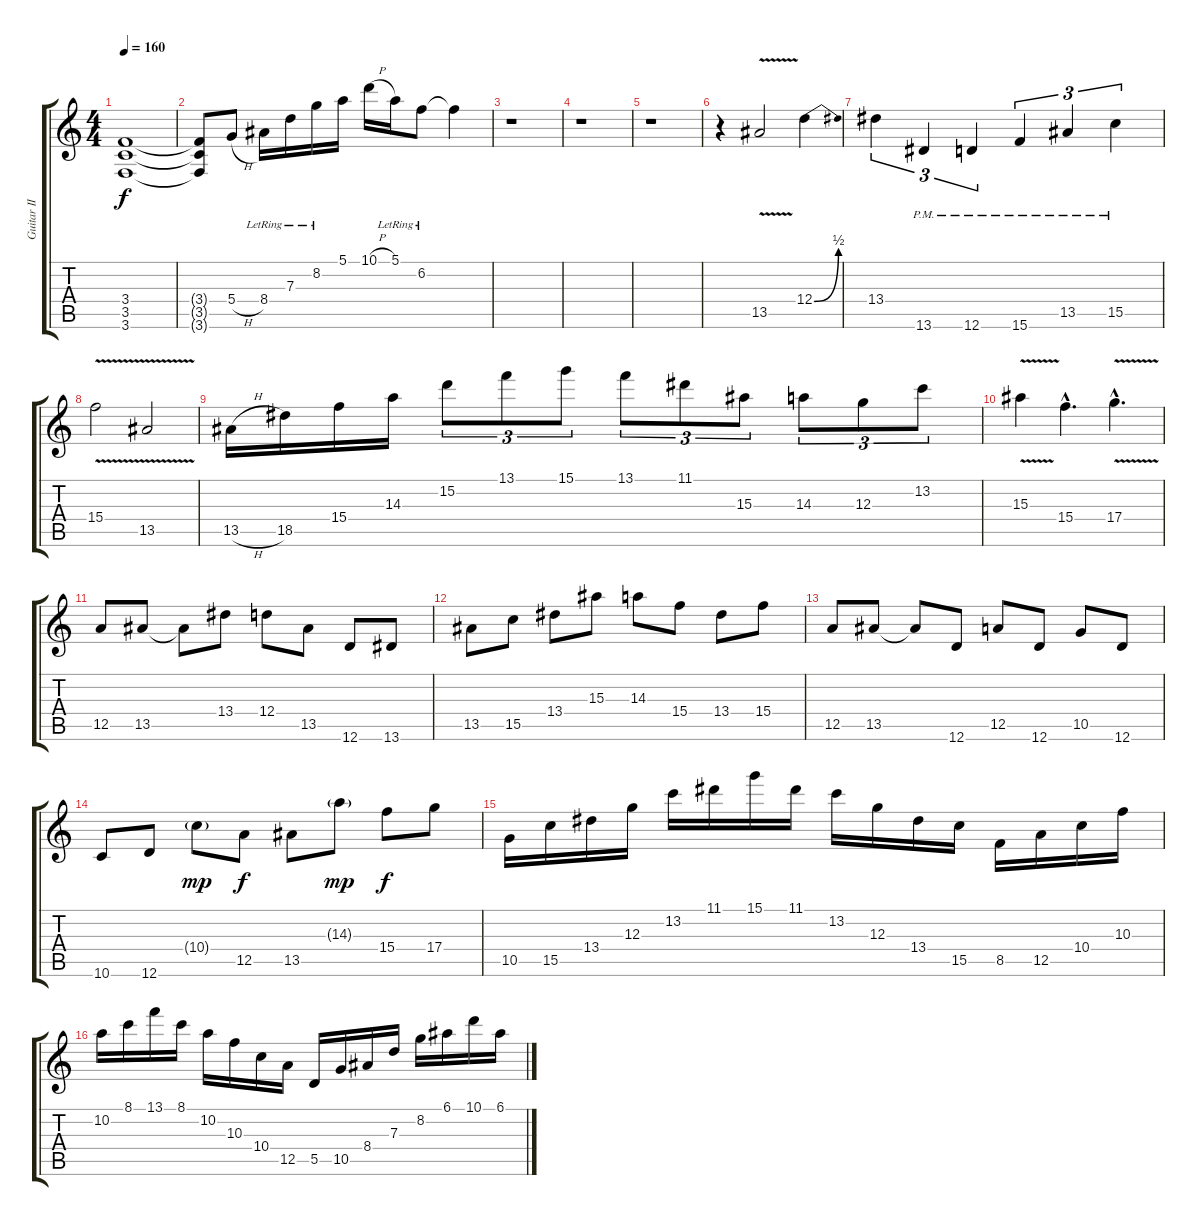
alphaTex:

\track ("Guitar II" "Guitar II") {instrument distortionguitar}
\staff {score tabs}
\tuning (E4 B3 G3 D3 A2 D2) {hide}
\ts (4 4)
\tempo 160
\clef g2
\ks c
(3.4 3.5 3.6).1{dy f} |
(3.4{t} 3.5{t} 3.6{t}).8 5.4{h}.8 8.4{lr}.16 7.3{lr}.16 8.2{lr}.16 5.1.16 10.1{h}.16 5.1{lr}.16 6.2{lr}.8 6.2{t}.4 |
\section ("" " ")
r.1{volume 12 instrument electricguitarclean} |
r.1 |
r.1 |
r.4 13.5{v}.2 12.4{be (bend 0 0 60 2)}.4 |
13.4.4{tu (3 2)} 13.6{pm}.4{tu (3 2)} 12.6{pm}.4{tu (3 2)} 15.6{pm}.4{tu (3 2)} 13.5{pm}.4{tu (3 2)} 15.5{pm}.4{tu (3 2)} |
15.4{v}.2 13.5{v}.2 |
13.5{h}.16 18.5.16 15.4.16 14.3.16 15.2.8{tu (3 2)} 13.1.8{tu (3 2)} 15.1.8{tu (3 2)} 13.1.8{tu (3 2)} 11.1.8{tu (3 2)} 15.3.8{tu (3 2)} 14.3.8{tu (3 2)} 12.3.8{tu (3 2)} 13.2.8{tu (3 2)} |
15.3{v}.4 15.4{hac}.4{d} 17.4{v hac}.4{d} |
12.5.8 13.5.8 13.5{t}.8 13.4.8 12.4.8 13.5.8 12.6.8 13.6.8 |
13.5.8 15.5.8 13.4.8 15.3.8 14.3.8 15.4.8 13.4.8 15.4.8 |
12.5.8 13.5.8 13.5{t}.8 12.6.8 12.5.8 12.6.8 10.5.8 12.6.8 |
10.6.8 12.6.8 10.4{g}.8{dy mp} 12.5.8{dy f} 13.5.8 14.3{g}.8{dy mp} 15.4.8{dy f} 17.4.8 |
10.5.16 15.5.16 13.4.16 12.3.16 13.2.16 11.1.16 15.1.16 11.1.16 13.2.16 12.3.16 13.4.16 15.5.16 8.5.16 12.5.16 10.4.16 10.3.16 |
10.2.16 8.1.16 13.1.16 8.1.16 10.2.16 10.3.16 10.4.16 12.5.16 5.5.16 10.5.16 8.4.16 7.3.16 8.2.16 6.1.16 10.1.16 6.1.16
